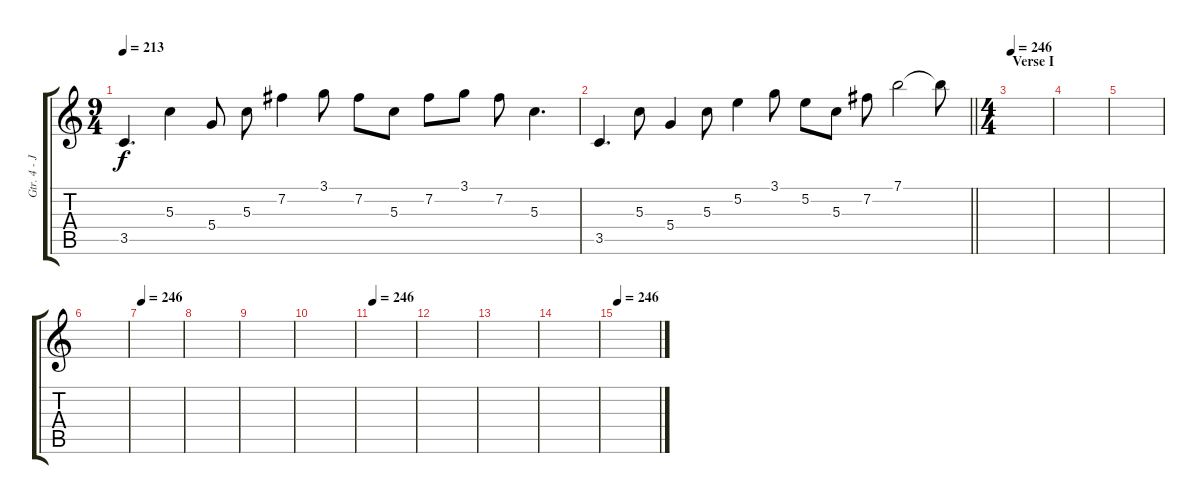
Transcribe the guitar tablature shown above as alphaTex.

\track ("Gtr. 4 - Jason" "Gtr. 4 - J") {instrument electricguitarjazz}
\staff {score tabs}
\tuning (E4 B3 G3 D3 A2 E2) {hide}
\ts (9 4)
\tempo 213
\clef g2
\ks c
3.5.4{d dy f} 5.3.4 5.4.8 5.3.8 7.2.4 3.1.8 7.2.8 5.3.8 7.2.8 3.1.8 7.2.8 5.3.4{d} |
\barLineRight lightlight
3.5.4{d} 5.3.8 5.4.4 5.3.8 5.2.4 3.1.8 5.2.8 5.3.8 7.2.8 7.1.2 7.1{t}.8 |
\ts (4 4)
\section ("" "Verse I")
\tempo 246
|
|
|
|
\tempo 246
|
|
|
|
\tempo 246
|
|
|
|
\tempo 246
